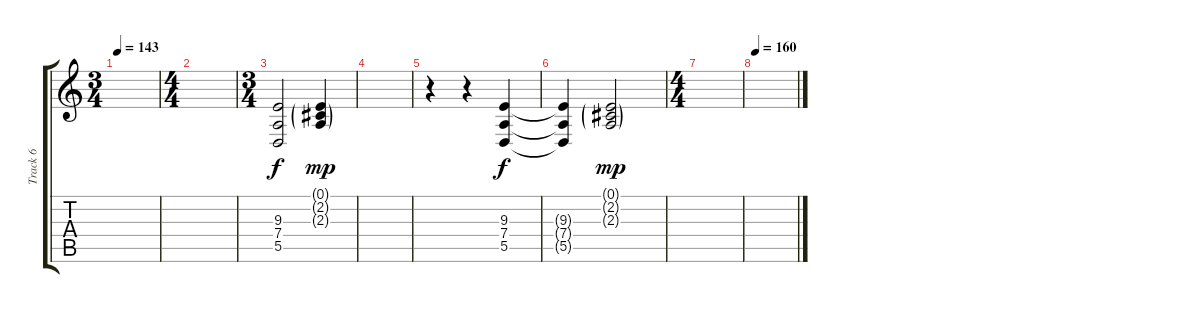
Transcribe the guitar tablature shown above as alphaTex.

\track ("Track 6" "Track 6") {instrument voiceoohs}
\staff {score tabs}
\tuning (E4 B3 G3 D3 A2 D2) {hide}
\ts (3 4)
\tempo 143
\clef g2
\ks c
|
\ts (4 4)
|
\ts (3 4)
(9.3 7.4 5.5).2{instrument applause} (0.1{g} 2.2{g} 2.3{g}).4{dy mp instrument gunshot} |
|
r.4 r.4 (9.3 7.4 5.5).4{dy f instrument applause} |
(9.3{t} 7.4{t} 5.5{t}).4{instrument applause} (0.1{g} 2.2{g} 2.3{g}).2{dy mp instrument gunshot} |
\ts (4 4)
|
\tempo 160
